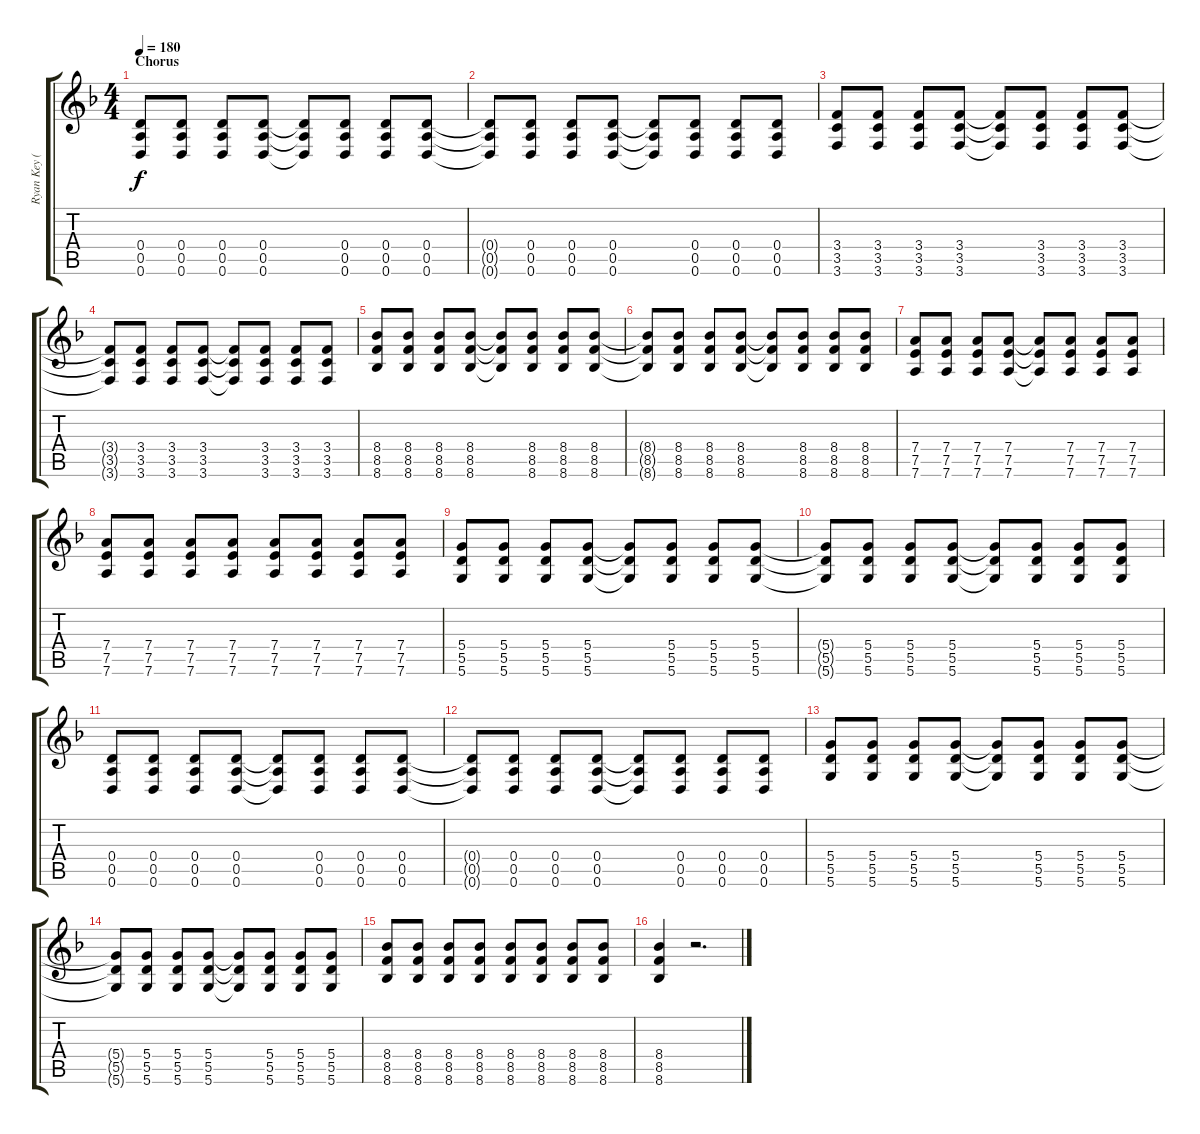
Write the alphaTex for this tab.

\track ("Ryan Key (Guitar 1)" "Ryan Key (") {instrument distortionguitar}
\staff {score tabs}
\tuning (E4 B3 G3 D3 A2 D2) {hide}
\ts (4 4)
\section ("" "Chorus")
\tempo 180
\clef g2
\ks f
(0.4 0.5 0.6).8{dy f} (0.4 0.5 0.6).8 (0.4 0.5 0.6).8 (0.4 0.5 0.6).8 (0.4{t} 0.5{t} 0.6{t}).8 (0.4 0.5 0.6).8 (0.4 0.5 0.6).8 (0.4 0.5 0.6).8 |
(0.4{t} 0.5{t} 0.6{t}).8 (0.4 0.5 0.6).8 (0.4 0.5 0.6).8 (0.4 0.5 0.6).8 (0.4{t} 0.5{t} 0.6{t}).8 (0.4 0.5 0.6).8 (0.4 0.5 0.6).8 (0.4 0.5 0.6).8 |
(3.4 3.5 3.6).8 (3.4 3.5 3.6).8 (3.4 3.5 3.6).8 (3.4 3.5 3.6).8 (3.4{t} 3.5{t} 3.6{t}).8 (3.4 3.5 3.6).8 (3.4 3.5 3.6).8 (3.4 3.5 3.6).8 |
(3.4{t} 3.5{t} 3.6{t}).8 (3.4 3.5 3.6).8 (3.4 3.5 3.6).8 (3.4 3.5 3.6).8 (3.4{t} 3.5{t} 3.6{t}).8 (3.4 3.5 3.6).8 (3.4 3.5 3.6).8 (3.4 3.5 3.6).8 |
(8.4 8.5 8.6).8 (8.4 8.5 8.6).8 (8.4 8.5 8.6).8 (8.4 8.5 8.6).8 (8.4{t} 8.5{t} 8.6{t}).8 (8.4 8.5 8.6).8 (8.4 8.5 8.6).8 (8.4 8.5 8.6).8 |
(8.4{t} 8.5{t} 8.6{t}).8 (8.4 8.5 8.6).8 (8.4 8.5 8.6).8 (8.4 8.5 8.6).8 (8.4{t} 8.5{t} 8.6{t}).8 (8.4 8.5 8.6).8 (8.4 8.5 8.6).8 (8.4 8.5 8.6).8 |
(7.4 7.5 7.6).8 (7.4 7.5 7.6).8 (7.4 7.5 7.6).8 (7.4 7.5 7.6).8 (7.4{t} 7.5{t} 7.6{t}).8 (7.4 7.5 7.6).8 (7.4 7.5 7.6).8 (7.4 7.5 7.6).8 |
(7.4 7.5 7.6).8 (7.4 7.5 7.6).8 (7.4 7.5 7.6).8 (7.4 7.5 7.6).8 (7.4 7.5 7.6).8 (7.4 7.5 7.6).8 (7.4 7.5 7.6).8 (7.4 7.5 7.6).8 |
(5.4 5.5 5.6).8 (5.4 5.5 5.6).8 (5.4 5.5 5.6).8 (5.4 5.5 5.6).8 (5.4{t} 5.5{t} 5.6{t}).8 (5.4 5.5 5.6).8 (5.4 5.5 5.6).8 (5.4 5.5 5.6).8 |
(5.4{t} 5.5{t} 5.6{t}).8 (5.4 5.5 5.6).8 (5.4 5.5 5.6).8 (5.4 5.5 5.6).8 (5.4{t} 5.5{t} 5.6{t}).8 (5.4 5.5 5.6).8 (5.4 5.5 5.6).8 (5.4 5.5 5.6).8 |
(0.4 0.5 0.6).8 (0.4 0.5 0.6).8 (0.4 0.5 0.6).8 (0.4 0.5 0.6).8 (0.4{t} 0.5{t} 0.6{t}).8 (0.4 0.5 0.6).8 (0.4 0.5 0.6).8 (0.4 0.5 0.6).8 |
(0.4{t} 0.5{t} 0.6{t}).8 (0.4 0.5 0.6).8 (0.4 0.5 0.6).8 (0.4 0.5 0.6).8 (0.4{t} 0.5{t} 0.6{t}).8 (0.4 0.5 0.6).8 (0.4 0.5 0.6).8 (0.4 0.5 0.6).8 |
(5.4 5.5 5.6).8 (5.4 5.5 5.6).8 (5.4 5.5 5.6).8 (5.4 5.5 5.6).8 (5.4{t} 5.5{t} 5.6{t}).8 (5.4 5.5 5.6).8 (5.4 5.5 5.6).8 (5.4 5.5 5.6).8 |
(5.4{t} 5.5{t} 5.6{t}).8 (5.4 5.5 5.6).8 (5.4 5.5 5.6).8 (5.4 5.5 5.6).8 (5.4{t} 5.5{t} 5.6{t}).8 (5.4 5.5 5.6).8 (5.4 5.5 5.6).8 (5.4 5.5 5.6).8 |
(8.4 8.5 8.6).8 (8.4 8.5 8.6).8 (8.4 8.5 8.6).8 (8.4 8.5 8.6).8 (8.4 8.5 8.6).8 (8.4 8.5 8.6).8 (8.4 8.5 8.6).8 (8.4 8.5 8.6).8 |
(8.4 8.5 8.6).4 r.2{d}
